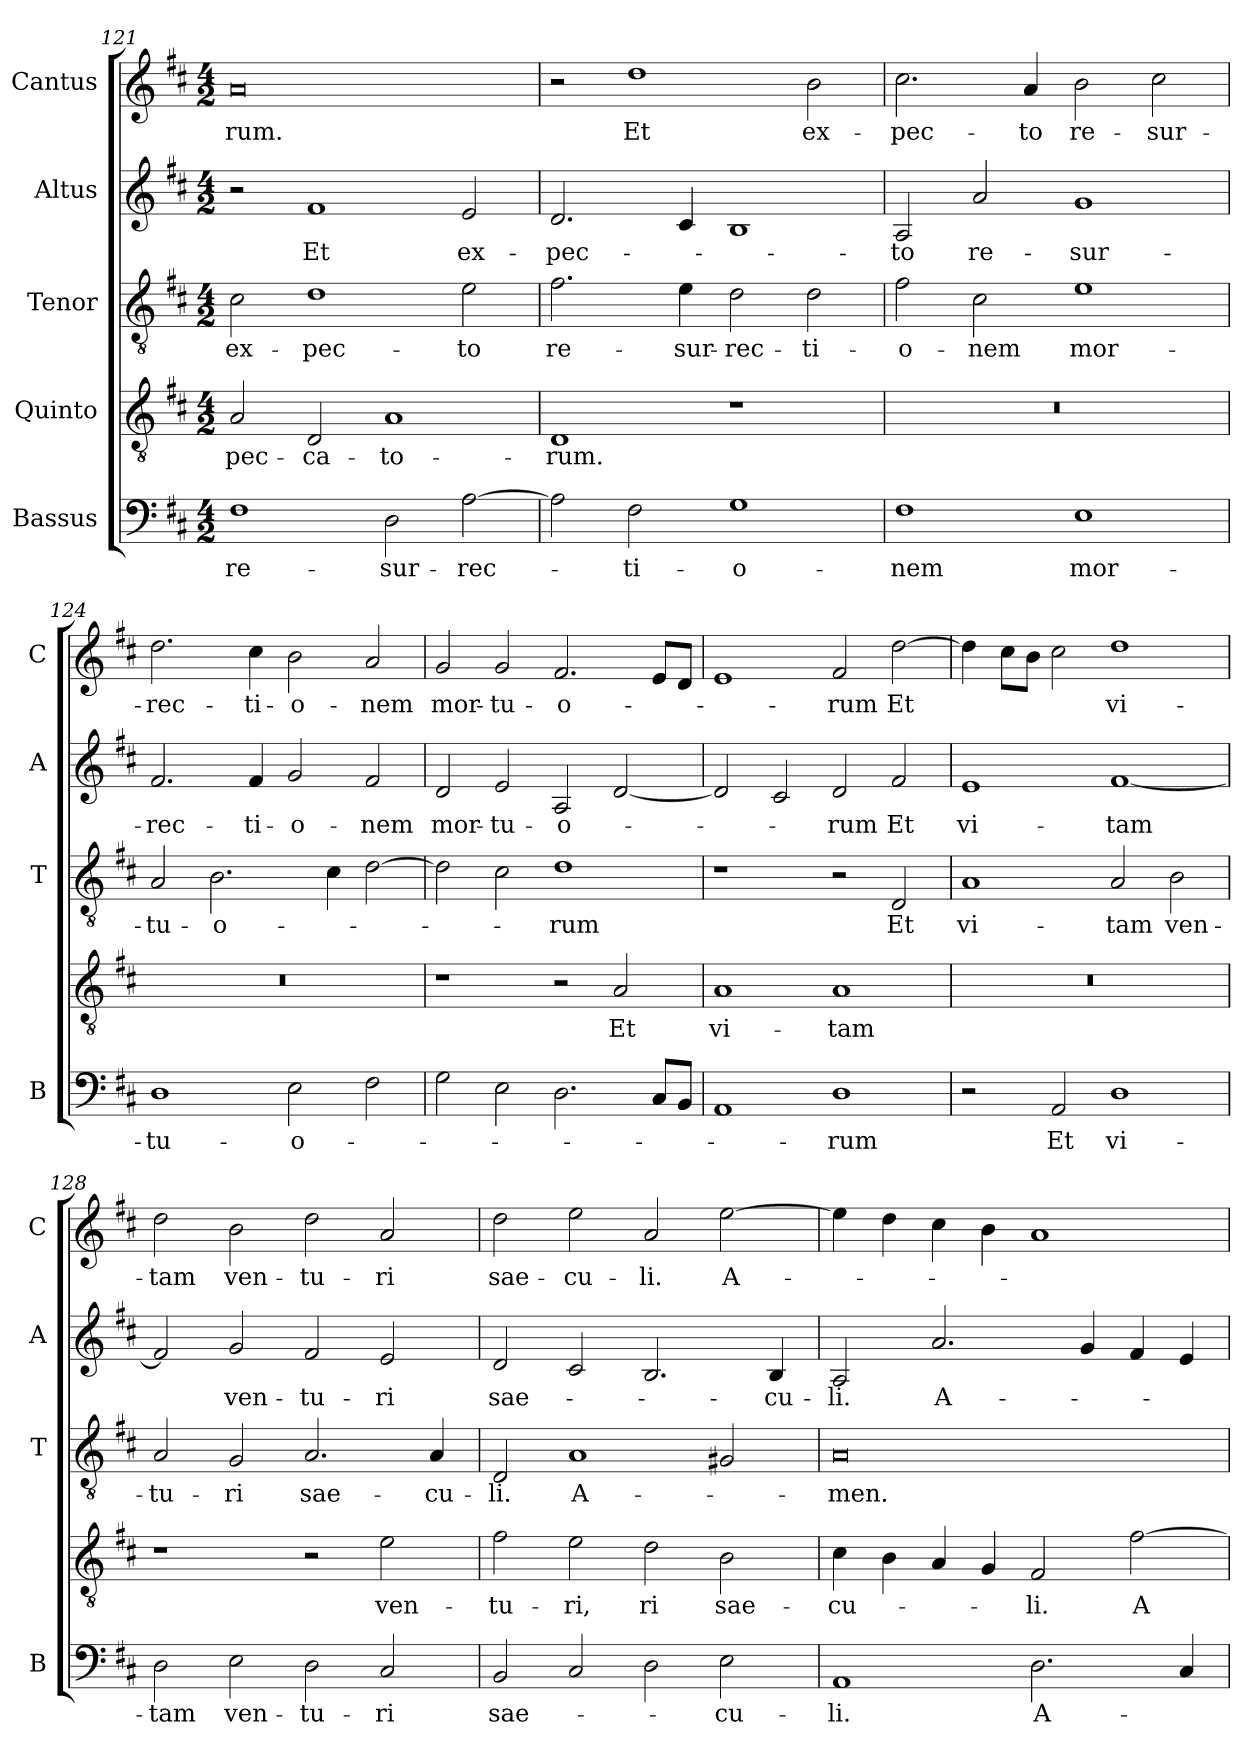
**kern	**text	**kern	**text	**kern	**text	**kern	**text	**kern	**text
*part5	*part5	*part4	*part4	*part3	*part3	*part2	*part2	*part1	*part1
*staff5	*staff5	*staff4	*staff4	*staff3	*staff3	*staff2	*staff2	*staff1	*staff1
*I"Bassus	*	*I"Quinto	*	*I"Tenor	*	*I"Altus	*	*I"Cantus	*
*I'B	*	*	*	*I'T	*	*I'A	*	*I'C	*
*clefF4	*	*clefGv2	*	*clefGv2	*	*clefG2	*	*clefG2	*
*k[f#c#]	*	*k[f#c#]	*	*k[f#c#]	*	*k[f#c#]	*	*k[f#c#]	*
*D:	*	*D:	*	*D:	*	*D:	*	*D:	*
*M4/2	*	*M4/2	*	*M4/2	*	*M4/2	*	*M4/2	*
=121	=121	=121	=121	=121	=121	=121	=121	=121	=121
!	!LO:LY:b	!	!LO:LY:b	!	!LO:LY:b	!	!	!	!LO:LY:b
1F#	re-	2A/	pec-	2c#\	ex-	2r	.	0a	-rum.
!	!	!	!LO:LY:b	!	!LO:LY:b	!	!LO:LY:b	!	!
.	.	2D/	-ca-	1d	-pec-	1f#	Et	.	.
!	!LO:LY:b	!	!LO:LY:b	!	!	!	!	!	!
2D\	-sur-	1A	-to-	.	.	.	.	.	.
!	!LO:LY:b	!	!	!	!LO:LY:b	!	!LO:LY:b	!	!
[2A\	-rec-	.	.	2e\	-to	2e/	ex-	.	.
!!LO:LB:g=z
=122	=122	=122	=122	=122	=122	=122	=122	=122	=122
!	!	!	!LO:LY:b	!	!LO:LY:b	!	!LO:LY:b	!	!
2A\]	.	1D	-rum.	2.f#\	re-	2.d/	-pec-	2r	.
!	!LO:LY:b	!	!	!	!	!	!	!	!LO:LY:b
2F#\	-ti-	.	.	.	.	.	.	1dd	Et
!	!	!	!	!	!LO:LY:b	!	!	!	!
.	.	.	.	4e\	-sur-	4c#/	.	.	.
!	!LO:LY:b	!	!	!	!LO:LY:b	!	!	!	!
1G	-o-	1r	.	2d\	-rec-	1B	.	.	.
!	!	!	!	!	!LO:LY:b	!	!	!	!LO:LY:b
.	.	.	.	2d\	-ti-	.	.	2b\	ex-
=123	=123	=123	=123	=123	=123	=123	=123	=123	=123
!	!LO:LY:b	!	!	!	!LO:LY:b	!	!LO:LY:b	!	!LO:LY:b
1F#	-nem	0r	.	2f#\	-o-	2A/	-to	2.cc#\	-pec-
!	!	!	!	!	!LO:LY:b	!	!LO:LY:b	!	!
.	.	.	.	2c#\	-nem	2a/	re-	.	.
!	!	!	!	!	!	!	!	!	!LO:LY:b
.	.	.	.	.	.	.	.	4a/	-to
!	!LO:LY:b	!	!	!	!LO:LY:b	!	!LO:LY:b	!	!LO:LY:b
1E	mor-	.	.	1e	mor-	1g	-sur-	2b\	re-
!	!	!	!	!	!	!	!	!	!LO:LY:b
.	.	.	.	.	.	.	.	2cc#\	-sur-
=124	=124	=124	=124	=124	=124	=124	=124	=124	=124
!	!LO:LY:b	!	!	!	!LO:LY:b	!	!LO:LY:b	!	!LO:LY:b
1D	-tu-	0r	.	2A/	-tu-	2.f#/	-rec-	2.dd\	-rec-
!	!	!	!	!	!LO:LY:b	!	!	!	!
.	.	.	.	2.B\	-o-	.	.	.	.
!	!	!	!	!	!	!	!LO:LY:b	!	!LO:LY:b
.	.	.	.	.	.	4f#/	-ti-	4cc#\	-ti-
!	!LO:LY:b	!	!	!	!	!	!LO:LY:b	!	!LO:LY:b
2E\	-o-	.	.	.	.	2g/	-o-	2b\	-o-
.	.	.	.	4c#\	.	.	.	.	.
!	!	!	!	!	!	!	!LO:LY:b	!	!LO:LY:b
2F#\	.	.	.	[2d\	.	2f#/	-nem	2a/	-nem
=125	=125	=125	=125	=125	=125	=125	=125	=125	=125
!	!	!	!	!	!	!	!LO:LY:b	!	!LO:LY:b
2G\	.	1r	.	2d\]	.	2d/	mor-	2g/	mor-
!	!	!	!	!	!	!	!LO:LY:b	!	!LO:LY:b
2E\	.	.	.	2c#\	.	2e/	-tu-	2g/	-tu-
!	!	!	!	!	!LO:LY:b	!	!LO:LY:b	!	!LO:LY:b
2.D\	.	2r	.	1d	-rum	2A/	-o-	2.f#/	-o-
!	!	!	!LO:LY:b	!	!	!	!	!	!
.	.	2A/	Et	.	.	[2d/	.	.	.
8C#/L	.	.	.	.	.	.	.	8e/L	.
8BB/J	.	.	.	.	.	.	.	8d/J	.
!!LO:PB:g=z
=126	=126	=126	=126	=126	=126	=126	=126	=126	=126
!	!	!	!LO:LY:b	!	!	!	!	!	!
1AA	.	1A	vi-	1r	.	2d/]	.	1e	.
.	.	.	.	.	.	2c#/	.	.	.
!	!LO:LY:b	!	!LO:LY:b	!	!	!	!LO:LY:b	!	!LO:LY:b
1D	-rum	1A	-tam	2r	.	2d/	-rum	2f#/	-rum
!	!	!	!	!	!LO:LY:b	!	!LO:LY:b	!	!LO:LY:b
.	.	.	.	2D/	Et	2f#/	Et	[2dd\	Et
=127	=127	=127	=127	=127	=127	=127	=127	=127	=127
!	!	!	!	!	!LO:LY:b	!	!LO:LY:b	!	!
2r	.	0r	.	1A	vi-	1e	vi-	4dd\]	.
.	.	.	.	.	.	.	.	8cc#\L	.
.	.	.	.	.	.	.	.	8b\J	.
!	!LO:LY:b	!	!	!	!	!	!	!	!
2AA/	Et	.	.	.	.	.	.	2cc#\	.
!	!LO:LY:b	!	!	!	!LO:LY:b	!	!LO:LY:b	!	!LO:LY:b
1D	vi-	.	.	2A/	-tam	[1f#	-tam	1dd	vi-
!	!	!	!	!	!LO:LY:b	!	!	!	!
.	.	.	.	2B\	ven-	.	.	.	.
=128	=128	=128	=128	=128	=128	=128	=128	=128	=128
!	!LO:LY:b	!	!	!	!LO:LY:b	!	!	!	!LO:LY:b
2D\	-tam	1r	.	2A/	-tu-	2f#/]	.	2dd\	-tam
!	!LO:LY:b	!	!	!	!LO:LY:b	!	!LO:LY:b	!	!LO:LY:b
2E\	ven-	.	.	2G/	-ri	2g/	ven-	2b\	ven-
!	!LO:LY:b	!	!	!	!LO:LY:b	!	!LO:LY:b	!	!LO:LY:b
2D\	-tu-	2r	.	2.A/	sae-	2f#/	-tu-	2dd\	-tu-
!	!LO:LY:b	!	!LO:LY:b	!	!	!	!LO:LY:b	!	!LO:LY:b
2C#/	-ri	2e\	ven-	.	.	2e/	-ri	2a/	-ri
!	!	!	!	!	!LO:LY:b	!	!	!	!
.	.	.	.	4A/	-cu-	.	.	.	.
=129	=129	=129	=129	=129	=129	=129	=129	=129	=129
!	!LO:LY:b	!	!LO:LY:b	!	!LO:LY:b	!	!LO:LY:b	!	!LO:LY:b
2BB/	sae-	2f#\	-tu-	2D/	-li.	2d/	sae-	2dd\	sae-
!	!	!	!LO:LY:b	!	!LO:LY:b	!	!	!	!LO:LY:b
2C#/	.	2e\	-ri,	1A	A-	2c#/	.	2ee\	-cu-
!	!	!	!LO:LY:b	!	!	!	!	!	!LO:LY:b
2D\	.	2d\	ri	.	.	2.B/	.	2a/	-li.
!	!LO:LY:b	!	!LO:LY:b	!	!	!	!	!	!LO:LY:b
2E\	-cu-	2B\	sae-	2G#X/	.	.	.	[2ee\	A-
!	!	!	!	!	!	!	!LO:LY:b	!	!
.	.	.	.	.	.	4B/	-cu-	.	.
!!LO:LB:g=z
=130	=130	=130	=130	=130	=130	=130	=130	=130	=130
!	!LO:LY:b	!	!LO:LY:b	!	!LO:LY:b	!	!LO:LY:b	!	!
1AA	-li.	4c#\	-cu-	0A	-men.	2A/	-li.	4ee\]	.
.	.	4B\	.	.	.	.	.	4dd\	.
!	!	!	!	!	!	!	!LO:LY:b	!	!
.	.	4A/	.	.	.	2.a/	A-	4cc#\	.
.	.	4G/	.	.	.	.	.	4b\	.
!	!LO:LY:b	!	!LO:LY:b	!	!	!	!	!	!
2.D\	A-	2F#/	-li.	.	.	.	.	1a	.
.	.	.	.	.	.	4g/	.	.	.
!	!	!	!LO:LY:b	!	!	!	!	!	!
.	.	[2f#\	A-	.	.	4f#/	.	.	.
4C#/	.	.	.	.	.	4e/	.	.	.
=	=	=	=	=	=	=	=	=	=
*-	*-	*-	*-	*-	*-	*-	*-	*-	*-
